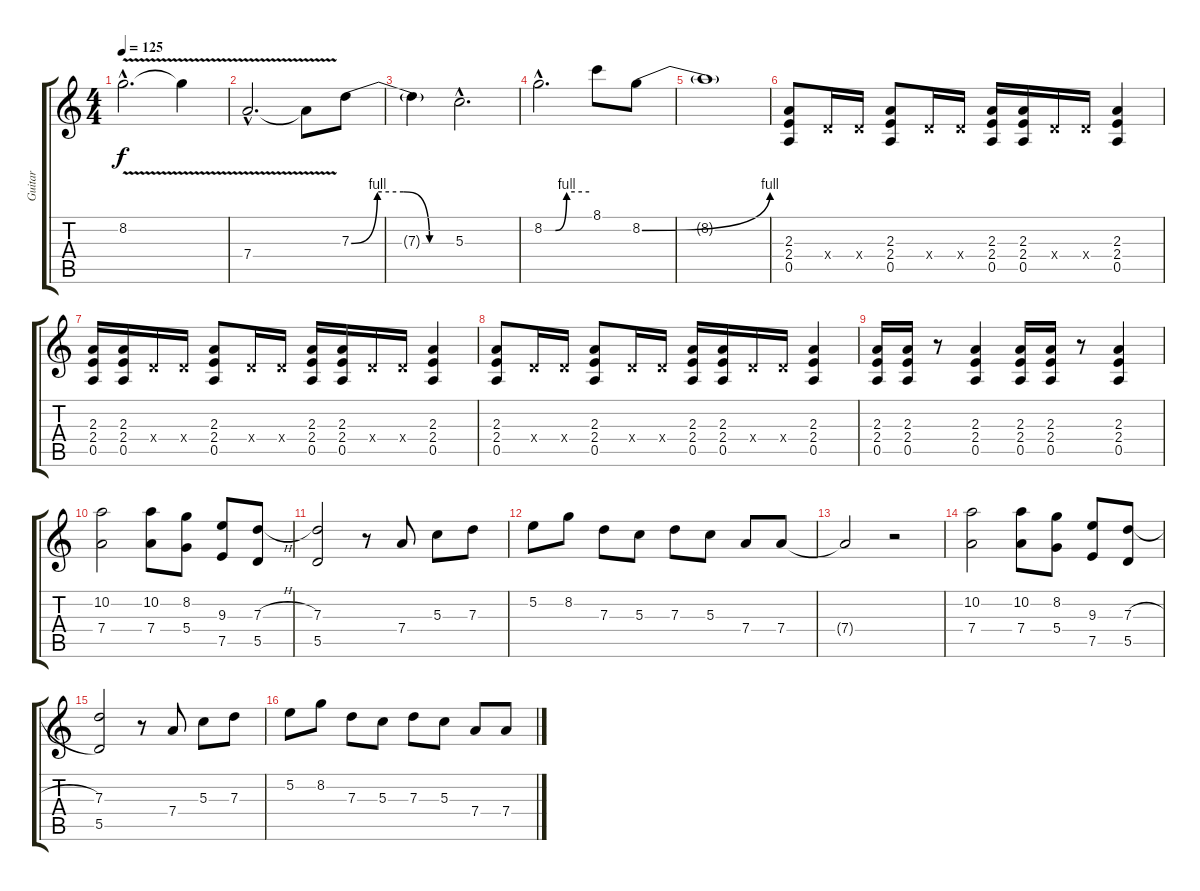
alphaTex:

\track ("Guitar" "Guitar") {instrument distortionguitar}
\staff {score tabs}
\tuning (E4 B3 G3 D3 A2 E2) {hide}
\ts (4 4)
\tempo 125
\clef g2
\ks c
8.2{v hac}.2{d dy f} 8.2{t}.4 |
7.4{v hac}.2{d volume 8} 7.4{t}.8 7.3{be (custom 0 0 15 4 30 4 45 0 60 0)}.8 |
7.3{t}.4 5.3{hac}.2{d} |
8.2{be (custom 0 0 15 0 30 4 60 4) hac}.2{d} 8.1.8 8.2{be (bend 0 0 60 4)}.8 |
8.2{t}.1 |
(2.3 2.4 0.5).8{volume 10} 0.4{x}.16 0.4{x}.16 (2.3 2.4 0.5).8 0.4{x}.16 0.4{x}.16 (2.3 2.4 0.5).16 (2.3 2.4 0.5).16 0.4{x}.16 0.4{x}.16 (2.3 2.4 0.5).4 |
(2.3 2.4 0.5).16 (2.3 2.4 0.5).16 0.4{x}.16 0.4{x}.16 (2.3 2.4 0.5).8 0.4{x}.16 0.4{x}.16 (2.3 2.4 0.5).16 (2.3 2.4 0.5).16 0.4{x}.16 0.4{x}.16 (2.3 2.4 0.5).4 |
(2.3 2.4 0.5).8 0.4{x}.16 0.4{x}.16 (2.3 2.4 0.5).8 0.4{x}.16 0.4{x}.16 (2.3 2.4 0.5).16 (2.3 2.4 0.5).16 0.4{x}.16 0.4{x}.16 (2.3 2.4 0.5).4 |
(2.3 2.4 0.5).16 (2.3 2.4 0.5).16 r.8 (2.3 2.4 0.5).4 (2.3 2.4 0.5).16 (2.3 2.4 0.5).16 r.8 (2.3 2.4 0.5).4 |
(10.2 7.4).2 (10.2 7.4).8 (8.2 5.4).8 (9.3 7.5).8 (7.3{h} 5.5).8 |
(7.3 5.5).2 r.8 7.4.8 5.3.8 7.3.8 |
5.2.8 8.2.8 7.3.8 5.3.8 7.3.8 5.3.8 7.4.8 7.4.8 |
7.4{t}.2 r.2 |
(10.2 7.4).2 (10.2 7.4).8 (8.2 5.4).8 (9.3 7.5).8 (7.3{h} 5.5).8 |
(7.3 5.5).2 r.8 7.4.8 5.3.8 7.3.8 |
5.2.8 8.2.8 7.3.8 5.3.8 7.3.8 5.3.8 7.4.8 7.4.8
